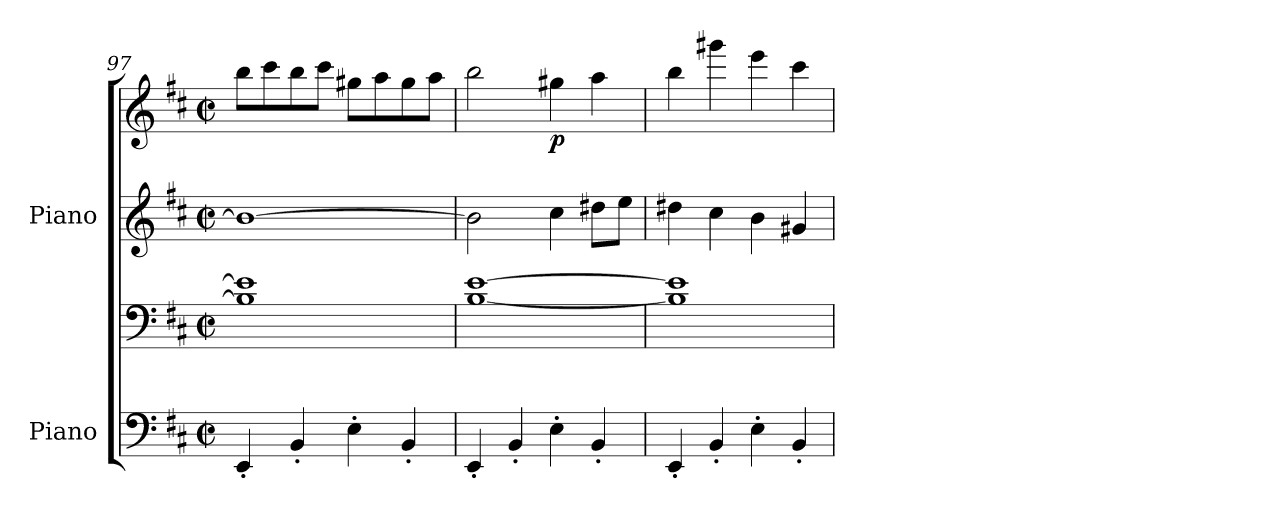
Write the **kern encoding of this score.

**kern	**kern	**kern	**kern	**dynam
*part2	*part2	*part1	*part1	*part1
*staff4	*staff3	*staff2	*staff1	*staff1/2
*I"Piano	*	*I"Piano	*	*
*I'Pno.	*	*I'Pno.	*	*
*clefF4	*clefF4	*clefG2	*clefG2	*
*k[f#c#]	*k[f#c#]	*k[f#c#]	*k[f#c#]	*
*M2/2	*M2/2	*M2/2	*M2/2	*
*met(c|)	*met(c|)	*met(c|)	*met(c|)	*
=97	=97	=97	=97	=97
4EE'/	1B] 1e]	1b_	8bb\L	.
.	.	.	8ccc#\	.
4BB'/	.	.	8bb\	.
.	.	.	8ccc#\J	.
4E'\	.	.	8gg#X\L	.
.	.	.	8aa\	.
4BB'/	.	.	8gg#\	.
.	.	.	8aa\J	.
=98	=98	=98	=98	=98
4EE'/	[1B [1e	2b\]	2bb\	.
4BB'/	.	.	.	.
!	!	!	!	!LO:DY:b
4E'\	.	4cc#\	4gg#X\	p
4BB'/	.	8dd#X\L	4aa\	.
.	.	8ee\J	.	.
!!LO:PB:g=z
=99	=99	=99	=99	=99
4EE'/	1B] 1e]	4dd#X\	4bb\	.
4BB'/	.	4cc#\	4ggg#X\	.
4E'\	.	4b\	4eee\	.
4BB'/	.	4g#X/	4ccc#\	.
=	=	=	=	=
*-	*-	*-	*-	*-
